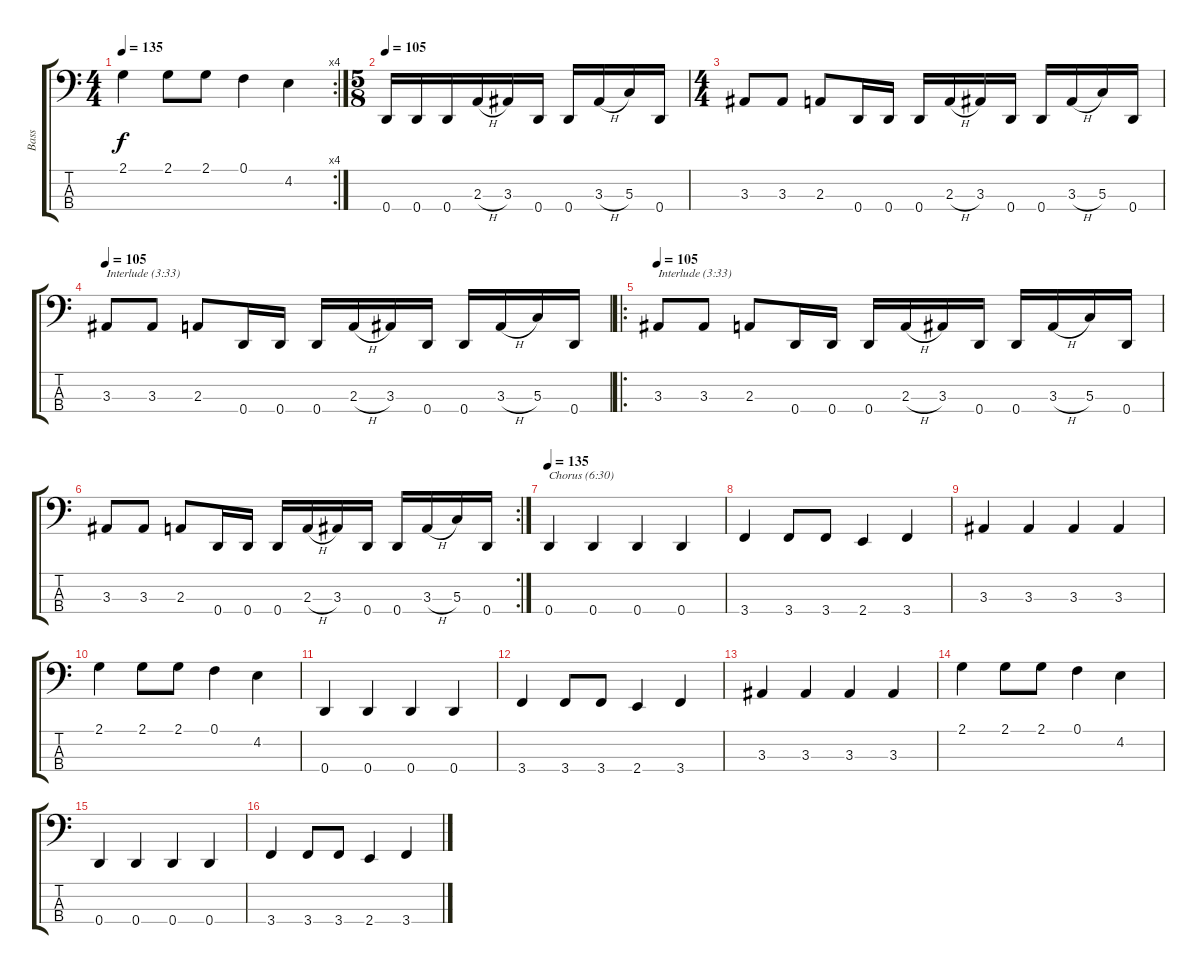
\track ("Bass" "Bass") {instrument electricbassfinger}
\staff {score tabs}
\tuning (F2 C2 G1 D1) {hide}
\rc 4
\ts (4 4)
\tempo 135
\clef f4
\ks c
2.1.4{dy f} 2.1.8 2.1.8 0.1.4 4.2.4 |
\ts (5 8)
\tempo 105
0.4.16 0.4.16 0.4.16 2.3{h}.16 3.3.16 0.4.16 0.4.16 3.3{h}.16 5.3.16 0.4.16 |
\ts (4 4)
3.3.8 3.3.8 2.3.8 0.4.16 0.4.16 0.4.16 2.3{h}.16 3.3.16 0.4.16 0.4.16 3.3{h}.16 5.3.16 0.4.16 |
\tempo 105
3.3.8{txt "Interlude (3:33)"} 3.3.8 2.3.8 0.4.16 0.4.16 0.4.16 2.3{h}.16 3.3.16 0.4.16 0.4.16 3.3{h}.16 5.3.16 0.4.16 |
\ro
\tempo 105
3.3.8{txt "Interlude (3:33)"} 3.3.8 2.3.8 0.4.16 0.4.16 0.4.16 2.3{h}.16 3.3.16 0.4.16 0.4.16 3.3{h}.16 5.3.16 0.4.16 |
\rc 2
3.3.8 3.3.8 2.3.8 0.4.16 0.4.16 0.4.16 2.3{h}.16 3.3.16 0.4.16 0.4.16 3.3{h}.16 5.3.16 0.4.16 |
\tempo 135
0.4.4{txt "Chorus (6:30)"} 0.4.4 0.4.4 0.4.4 |
3.4.4 3.4.8 3.4.8 2.4.4 3.4.4 |
3.3.4 3.3.4 3.3.4 3.3.4 |
2.1.4 2.1.8 2.1.8 0.1.4 4.2.4 |
0.4.4 0.4.4 0.4.4 0.4.4 |
3.4.4 3.4.8 3.4.8 2.4.4 3.4.4 |
3.3.4 3.3.4 3.3.4 3.3.4 |
2.1.4 2.1.8 2.1.8 0.1.4 4.2.4 |
0.4.4 0.4.4 0.4.4 0.4.4 |
3.4.4 3.4.8 3.4.8 2.4.4 3.4.4
